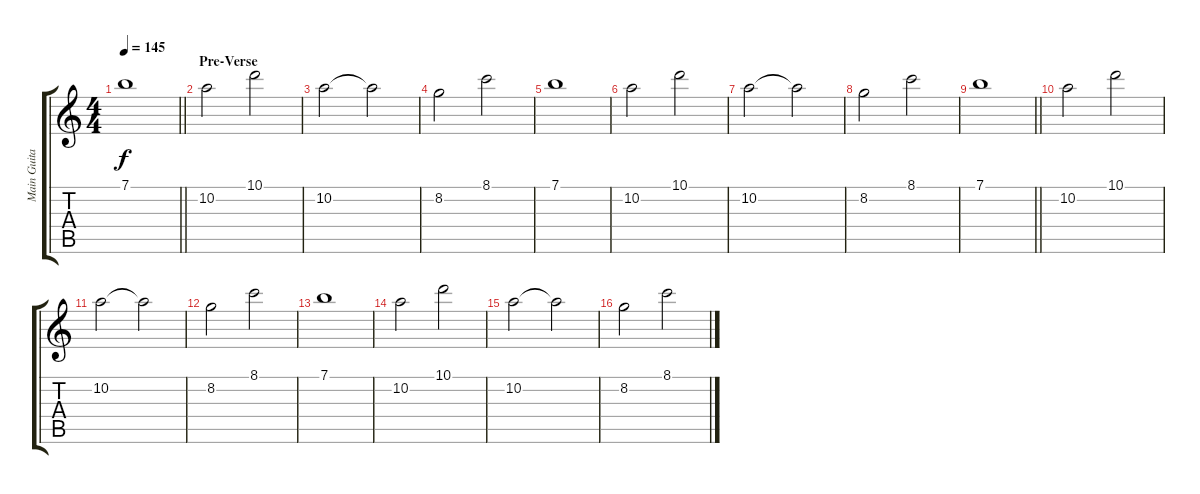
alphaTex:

\track ("Main Guitar I" "Main Guita") {instrument electricguitarjazz}
\staff {score tabs}
\tuning (E4 B3 G3 D3 A2 E2) {hide}
\ts (4 4)
\tempo 145
\clef g2
\barLineRight lightlight
\ks c
7.1.1{dy f} |
\section ("" "Pre-Verse")
10.2.2 10.1.2 |
10.2.2 10.2{t}.2 |
8.2.2 8.1.2 |
7.1.1 |
10.2.2 10.1.2 |
10.2.2 10.2{t}.2 |
8.2.2 8.1.2 |
\barLineRight lightlight
7.1.1 |
10.2.2 10.1.2 |
10.2.2 10.2{t}.2 |
8.2.2 8.1.2 |
7.1.1 |
10.2.2 10.1.2 |
10.2.2 10.2{t}.2 |
8.2.2 8.1.2
